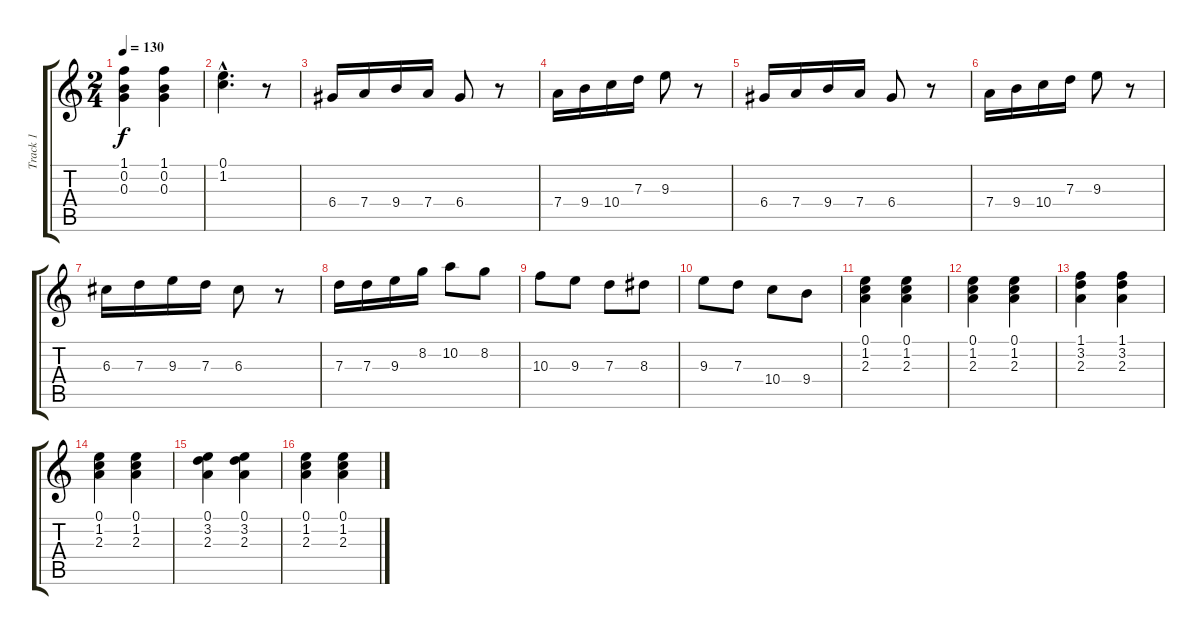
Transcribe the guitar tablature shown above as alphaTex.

\track ("Track 1" "Track 1") {instrument overdrivenguitar}
\staff {score tabs}
\tuning (E4 B3 G3 D3 A2 E2) {hide}
\ts (2 4)
\tempo 130
\clef g2
\ks c
(1.1 0.2 0.3).4{dy f} (1.1 0.2 0.3).4 |
(0.1{hac} 1.2{hac}).4{d} r.8 |
6.4.16 7.4.16 9.4.16 7.4.16 6.4.8 r.8 |
7.4.16 9.4.16 10.4.16 7.3.16 9.3.8 r.8 |
6.4.16 7.4.16 9.4.16 7.4.16 6.4.8 r.8 |
7.4.16 9.4.16 10.4.16 7.3.16 9.3.8 r.8 |
6.3.16 7.3.16 9.3.16 7.3.16 6.3.8 r.8 |
7.3.16 7.3.16 9.3.16 8.2.16 10.2.8 8.2.8 |
10.3.8 9.3.8 7.3.8 8.3.8 |
9.3.8 7.3.8 10.4.8 9.4.8 |
(0.1 1.2 2.3).4 (0.1 1.2 2.3).4 |
(0.1 1.2 2.3).4 (0.1 1.2 2.3).4 |
(1.1 3.2 2.3).4 (1.1 3.2 2.3).4 |
(0.1 1.2 2.3).4 (0.1 1.2 2.3).4 |
(0.1 3.2 2.3).4 (0.1 3.2 2.3).4 |
(0.1 1.2 2.3).4 (0.1 1.2 2.3).4
